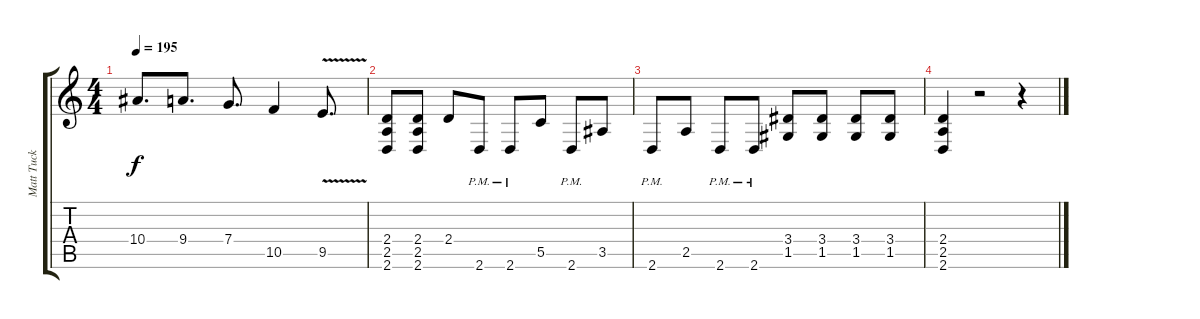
\track ("Matt Tuck" "Matt Tuck") {instrument distortionguitar}
\staff {score tabs}
\tuning (D4 A3 F3 C3 G2 C2) {hide}
\ts (4 4)
\tempo 195
\clef g2
\ks c
10.4.8{d dy f} 9.4.8{d} 7.4.8{d} 10.5.4 9.5{v}.8{d} |
(2.4 2.5 2.6).8 (2.4 2.5 2.6).8 2.4.8 2.6{pm}.8 2.6{pm}.8 5.5.8 2.6{pm}.8 3.5.8 |
2.6{pm}.8 2.5.8 2.6{pm}.8 2.6{pm}.8 (3.4 1.5).8 (3.4 1.5).8 (3.4 1.5).8 (3.4 1.5).8 |
(2.4 2.5 2.6).4 r.2 r.4
